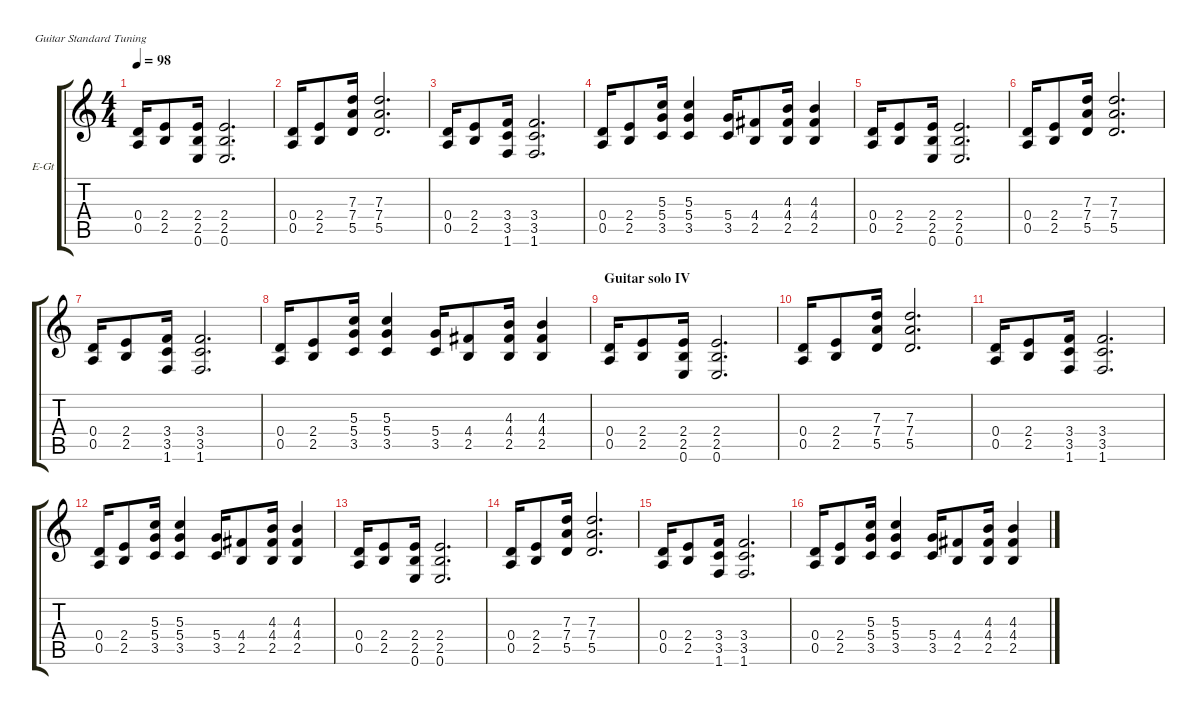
\hideDynamics
\bracketExtendMode groupsimilarinstruments
\firstSystemTrackNameOrientation horizontal
\otherSystemsTrackNameOrientation horizontal
\track ("Kirk Hammet" "E-Gt") {multiBarRest instrument distortionguitar}
\staff {score tabs}
\tuning (E4 B3 G3 D3 A2 E2)
\ts (4 4)
\tempo 98
\clef g2
\ks c
(0.4 0.5).16{dy f} (2.4 2.5).8 (2.4 2.5 0.6).16 (2.4 2.5 0.6).2{d} |
(0.4 0.5).16 (2.4 2.5).8 (7.3 7.4 5.5).16 (7.3 7.4 5.5).2{d} |
(0.4 0.5).16 (2.4 2.5).8 (3.4 3.5 1.6).16 (3.4 3.5 1.6).2{d} |
(0.4 0.5).16 (2.4 2.5).8 (5.3 5.4 3.5).16 (5.3 5.4 3.5).4 (5.4 3.5).16 (4.4 2.5).8 (4.3 4.4 2.5).16 (4.3 4.4 2.5).4 |
(0.4 0.5).16 (2.4 2.5).8 (2.4 2.5 0.6).16 (2.4 2.5 0.6).2{d} |
(0.4 0.5).16 (2.4 2.5).8 (7.3 7.4 5.5).16 (7.3 7.4 5.5).2{d} |
(0.4 0.5).16 (2.4 2.5).8 (3.4 3.5 1.6).16 (3.4 3.5 1.6).2{d} |
(0.4 0.5).16 (2.4 2.5).8 (5.3 5.4 3.5).16 (5.3 5.4 3.5).4 (5.4 3.5).16 (4.4 2.5).8 (4.3 4.4 2.5).16 (4.3 4.4 2.5).4 |
\section ("" "Guitar solo IV")
(0.4 0.5).16 (2.4 2.5).8 (2.4 2.5 0.6).16 (2.4 2.5 0.6).2{d} |
(0.4 0.5).16 (2.4 2.5).8 (7.3 7.4 5.5).16 (7.3 7.4 5.5).2{d} |
(0.4 0.5).16 (2.4 2.5).8 (3.4 3.5 1.6).16 (3.4 3.5 1.6).2{d} |
(0.4 0.5).16 (2.4 2.5).8 (5.3 5.4 3.5).16 (5.3 5.4 3.5).4 (5.4 3.5).16 (4.4 2.5).8 (4.3 4.4 2.5).16 (4.3 4.4 2.5).4 |
(0.4 0.5).16 (2.4 2.5).8 (2.4 2.5 0.6).16 (2.4 2.5 0.6).2{d} |
(0.4 0.5).16 (2.4 2.5).8 (7.3 7.4 5.5).16 (7.3 7.4 5.5).2{d} |
(0.4 0.5).16 (2.4 2.5).8 (3.4 3.5 1.6).16 (3.4 3.5 1.6).2{d} |
(0.4 0.5).16 (2.4 2.5).8 (5.3 5.4 3.5).16 (5.3 5.4 3.5).4 (5.4 3.5).16 (4.4 2.5).8 (4.3 4.4 2.5).16 (4.3 4.4 2.5).4
